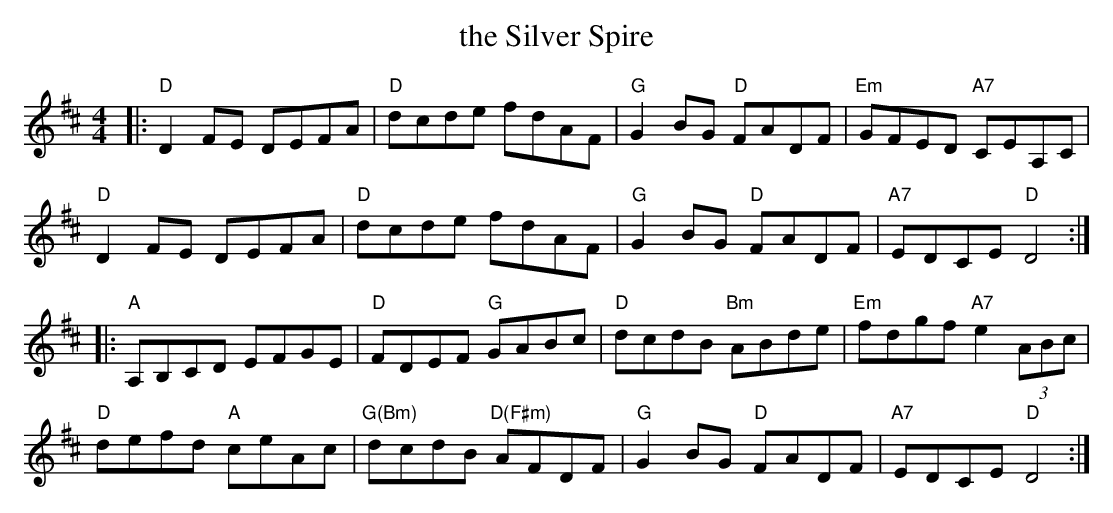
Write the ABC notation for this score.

X:1
T:the Silver Spire
M:4/4
L:1/8
K:D
|:"D"D2FE DEFA|"D"dcde fdAF|"G"G2BG "D"FADF|"Em"GFED "A7"CEA,C|
"D"D2FE DEFA|"D"dcde fdAF|"G"G2BG "D"FADF|"A7"EDCE "D"D4:|
|:"A"A,B,CD  EFGE|"D"FDEF "G"GABc|"D"dcdB "Bm"ABde|"Em"fdgf "A7"e2 (3ABc|
"D"defd "A"ceAc|"G(Bm)"dcdB "D(F#m)"AFDF|"G"G2BG "D"FADF|"A7"EDCE "D"D4:|
